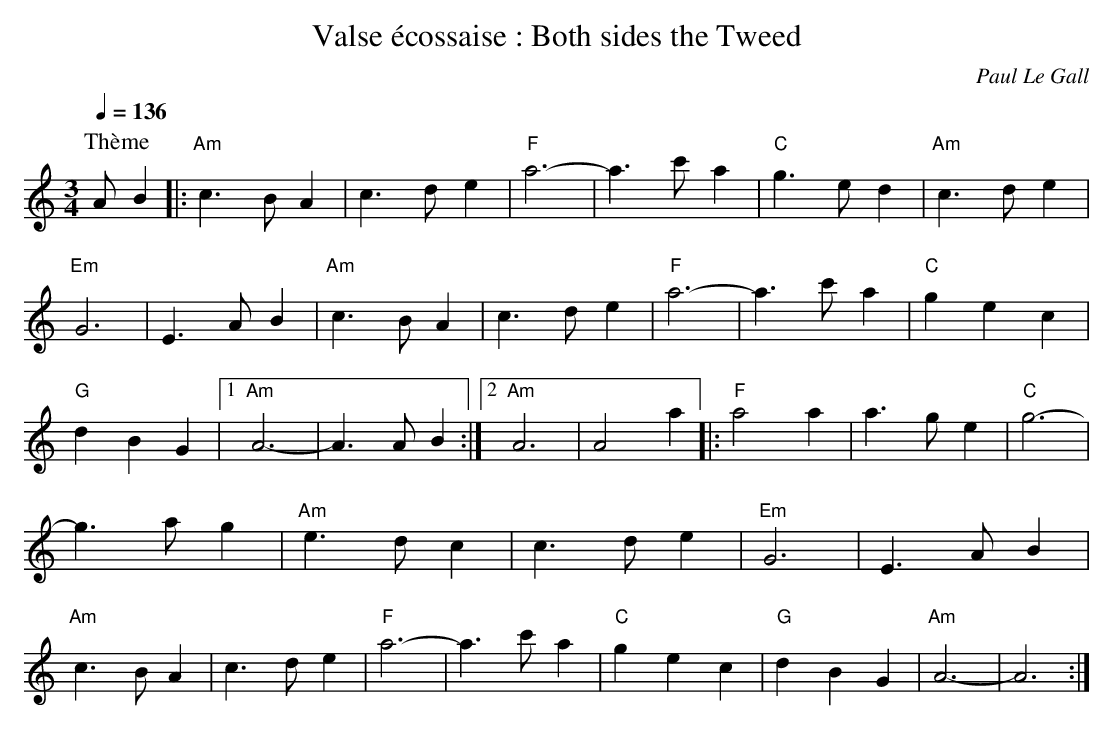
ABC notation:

X:1
T:Valse écossaise : Both sides the Tweed
C:Paul Le Gall
M:3/4
L:1/8
Q:1/4=136
K:Cmaj
P:Thème
A B2 |: "Am"c3 B A2 | c3 d e2 | "F"a6- | a3 c' a2 | "C"g3 e d2 | "Am"c3 d e2 | "Em"G6 |\
E3 A B2 | "Am"c3 B A2 | c3 d e2 | "F"a6- | a3 c' a2 | "C"g2 e2 c2 | "G"d2 B2 G2 |1\
"Am"A6- | A3 A B2 :|2 "Am"A6 | A4 a2 |: "F"a4 a2 | a3 g e2 | "C"g6- | g3 a g2 |\
"Am"e3 d c2 | c3 d e2 | "Em"G6 | E3 A B2 | "Am"c3 B A2 | c3 d e2 | "F"a6- | a3 c' a2 |\
"C"g2 e2 c2 | "G"d2 B2 G2 | "Am"A6- | A6 :|

%%vskip 30
P:Basses
z3 |: A,6 | A,6 | F6 | F6 | E6 | E6 | B,6 | B,6 |\
A,6 | A,6 | F6 | F6 | E4 C2 | B,4 G,2 | A,6 | A,6 ::\
F4 F2 | F4 F2 | E4 E2 | E4 E2 | C4 C2 | C4 C2 | B,6 | B,6 |\
A,6 | A,6 | F6 | F6 | E4 C2 | B,4 G,2 | A,6 | A,6 :|
